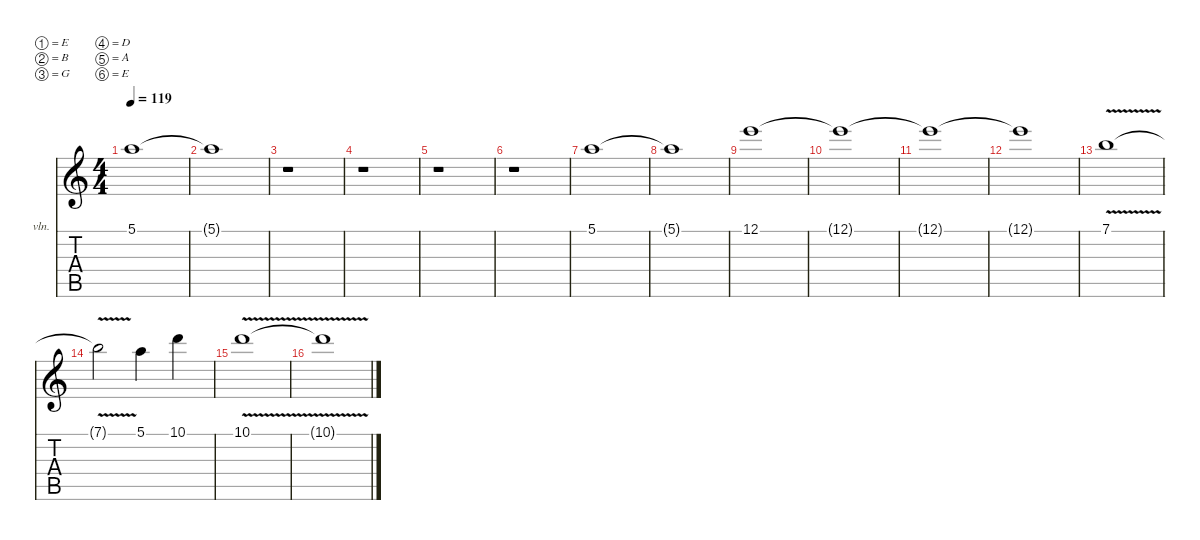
\defaultSystemsLayout 4
\hideDynamics
\bracketExtendMode nobrackets
\firstSystemTrackNameOrientation horizontal
\otherSystemsTrackNameOrientation horizontal
\track ("Violin" "vln.") {instrument violin}
\staff {score tabs}
\tuning (E5 B4 G4 D4 A3 E3)
\ts (4 4)
\tempo 119
\clef g2
\ks c
5.1{t}.1{dy f} |
5.1{t}.1 |
r.1 |
r.1 |
r.1 |
r.1 |
5.1.1 |
5.1{t}.1 |
12.1.1 |
12.1{t}.1 |
12.1{t}.1 |
12.1{t}.1 |
7.1{v}.1 |
7.1{v t}.2 5.1.4 10.1.4 |
10.1{v}.1 |
10.1{v t}.1
